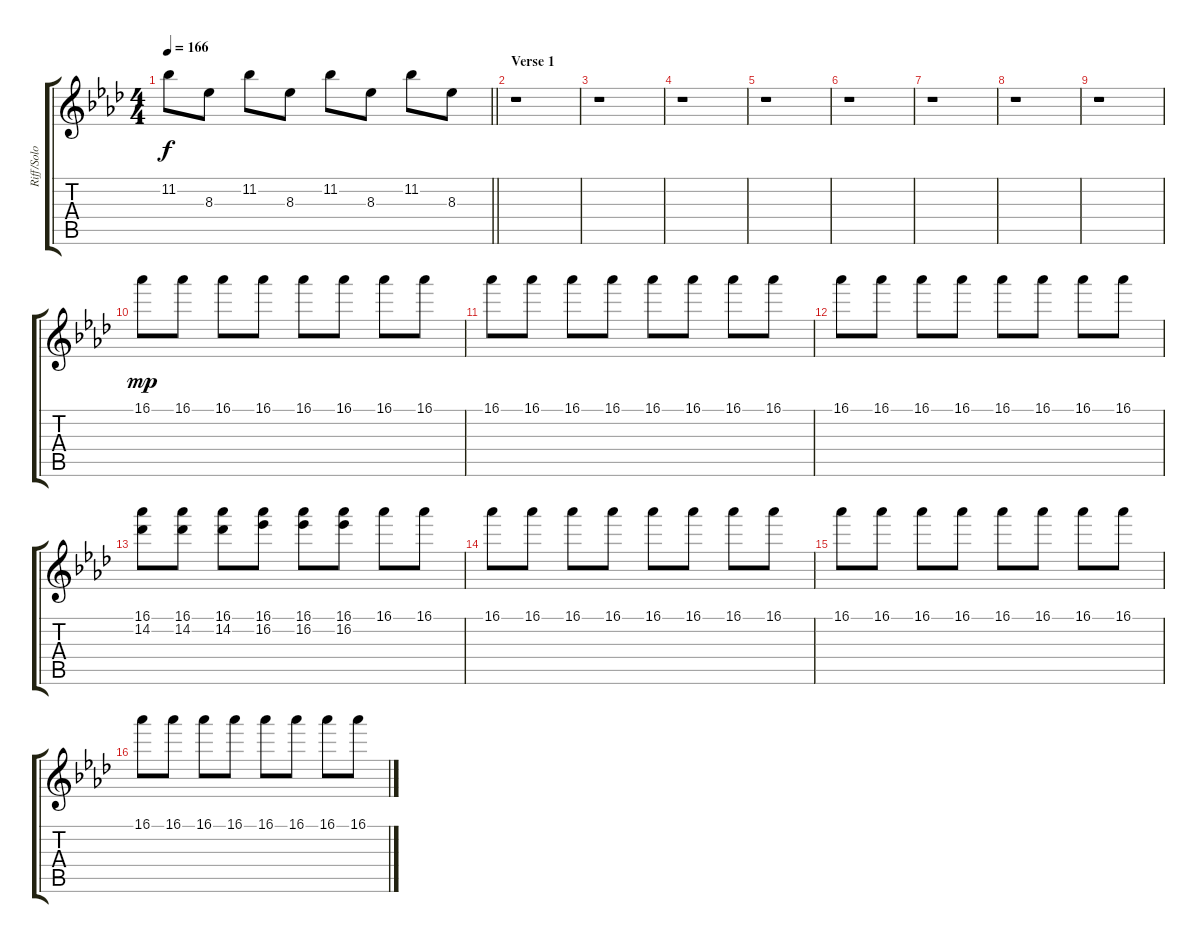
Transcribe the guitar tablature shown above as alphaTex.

\track ("Riff/Solo" "Riff/Solo") {instrument electricguitarclean}
\staff {score tabs}
\tuning (E4 B3 G3 D3 A2 E2) {hide}
\ts (4 4)
\tempo 166
\clef g2
\barLineRight lightlight
\ks ab
11.2.8{dy f} 8.3.8 11.2.8 8.3.8 11.2.8 8.3.8 11.2.8 8.3.8 |
\section ("" "Verse 1")
r.1 |
r.1 |
r.1 |
r.1 |
r.1 |
r.1 |
r.1 |
r.1 |
16.1.8{dy mp} 16.1.8 16.1.8 16.1.8 16.1.8 16.1.8 16.1.8 16.1.8 |
16.1.8 16.1.8 16.1.8 16.1.8 16.1.8 16.1.8 16.1.8 16.1.8 |
16.1.8 16.1.8 16.1.8 16.1.8 16.1.8 16.1.8 16.1.8 16.1.8 |
(16.1 14.2).8 (16.1 14.2).8 (16.1 14.2).8 (16.1 16.2).8 (16.1 16.2).8 (16.1 16.2).8 16.1.8 16.1.8 |
16.1.8 16.1.8 16.1.8 16.1.8 16.1.8 16.1.8 16.1.8 16.1.8 |
16.1.8 16.1.8 16.1.8 16.1.8 16.1.8 16.1.8 16.1.8 16.1.8 |
16.1.8 16.1.8 16.1.8 16.1.8 16.1.8 16.1.8 16.1.8 16.1.8
